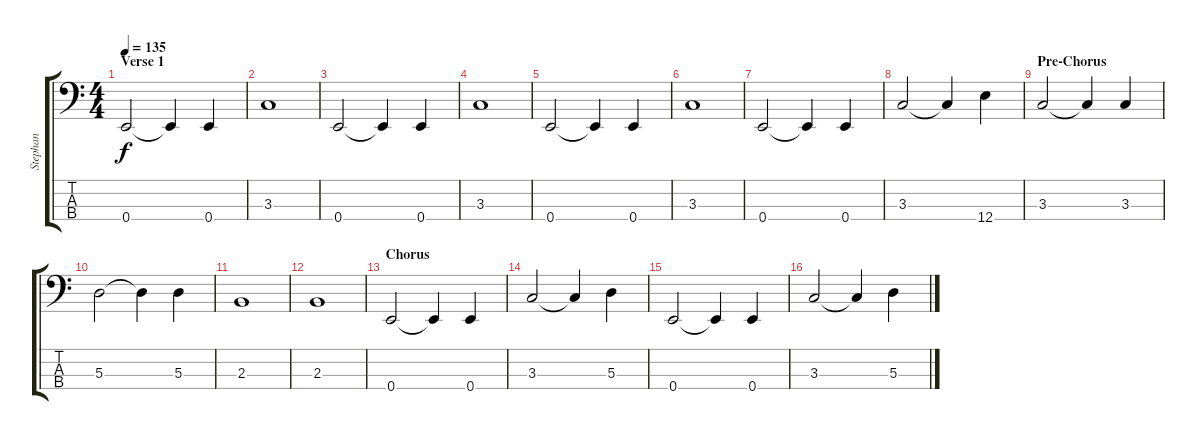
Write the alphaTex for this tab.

\track ("Stephan" "Stephan") {instrument electricbassfinger}
\staff {score tabs}
\tuning (G2 D2 A1 E1) {hide}
\ts (4 4)
\section ("" "Verse 1")
\tempo 135
\clef f4
\ks c
0.4.2{dy f} 0.4{t}.4 0.4.4 |
3.3.1 |
0.4.2 0.4{t}.4 0.4.4 |
3.3.1 |
0.4.2 0.4{t}.4 0.4.4 |
3.3.1 |
0.4.2 0.4{t}.4 0.4.4 |
3.3.2 3.3{t}.4 12.4.4 |
\section ("" "Pre-Chorus")
3.3.2 3.3{t}.4 3.3.4 |
5.3.2 5.3{t}.4 5.3.4 |
2.3.1 |
2.3.1 |
\section ("" "Chorus")
0.4.2 0.4{t}.4 0.4.4 |
3.3.2 3.3{t}.4 5.3.4 |
0.4.2 0.4{t}.4 0.4.4 |
3.3.2 3.3{t}.4 5.3.4
